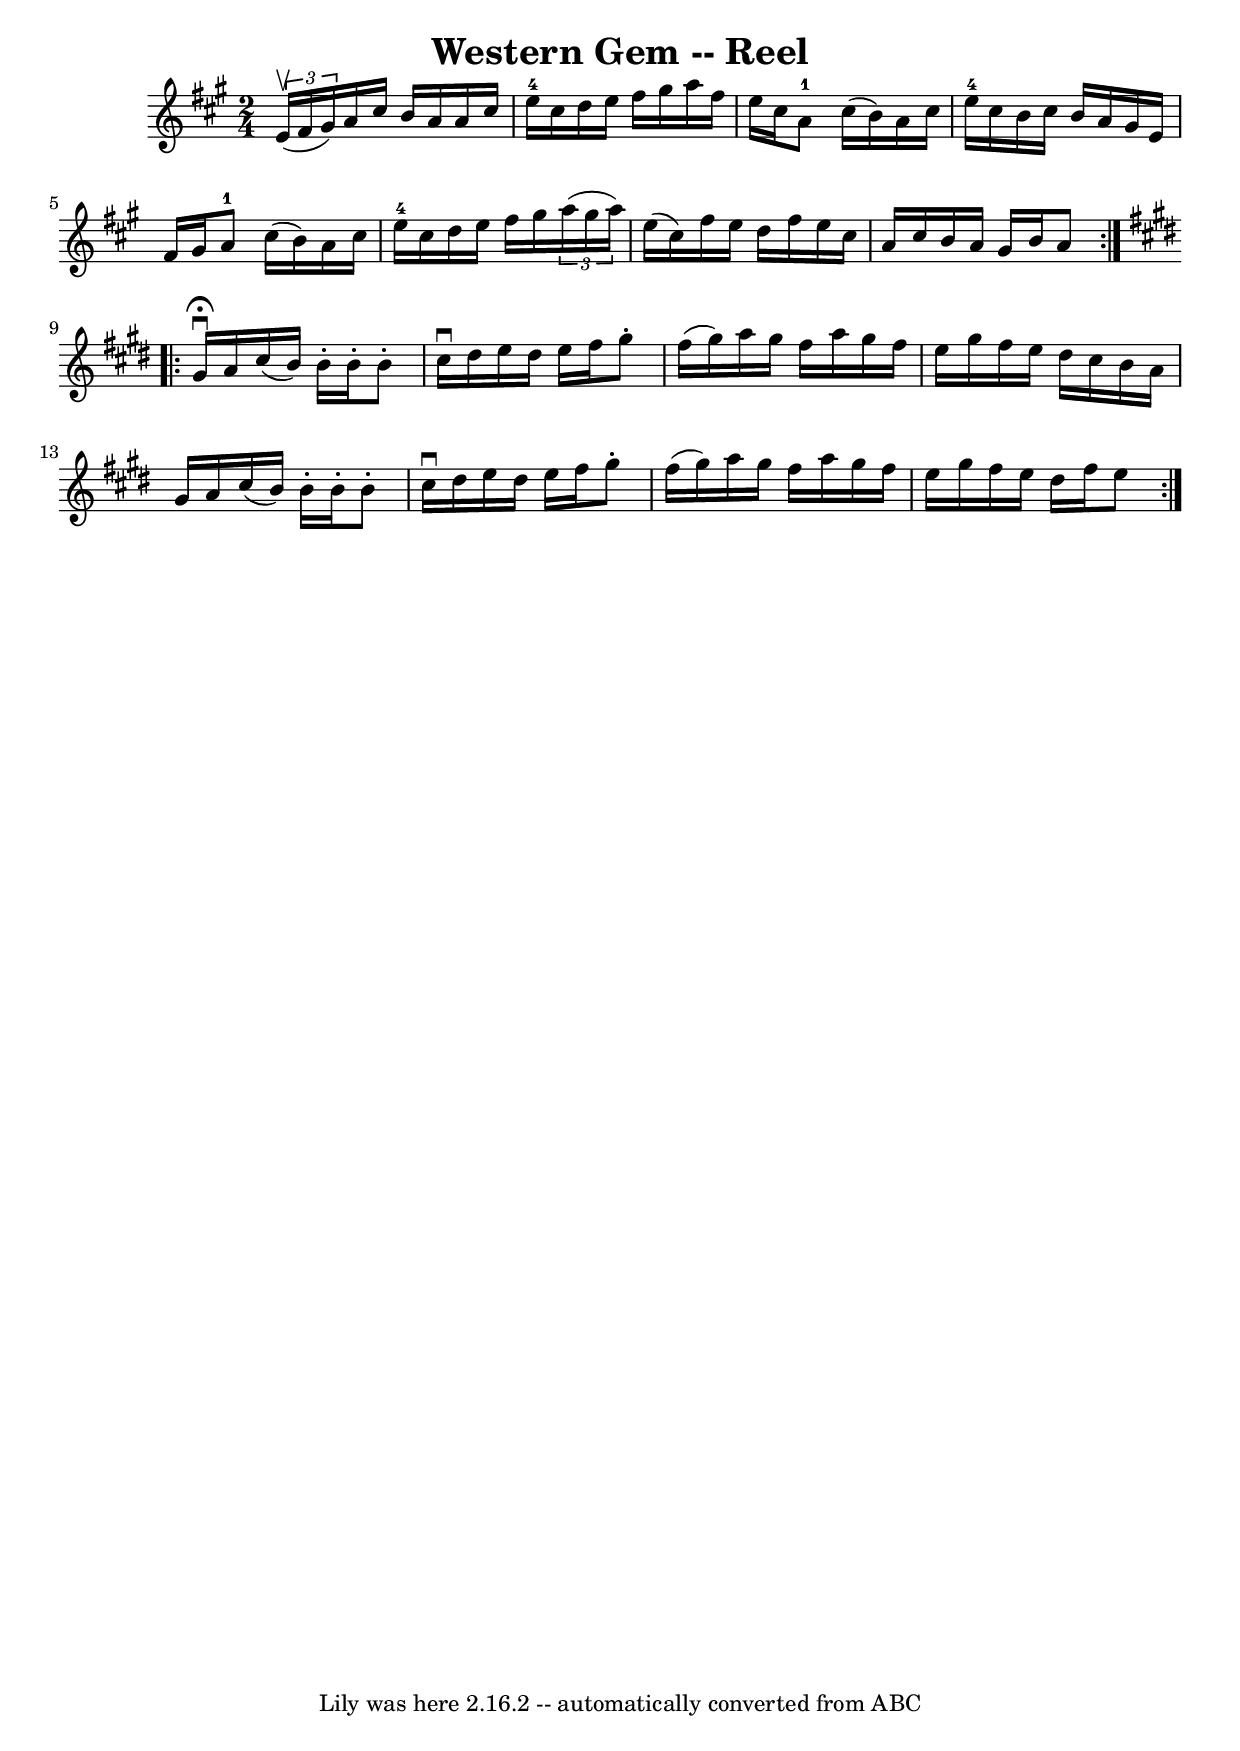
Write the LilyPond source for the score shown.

\version "2.7.40"
\include "Mammoth.ily"
\header {
	%% book = "Ryan's Mammoth Collection"
	crossRefNumber = "1"
	footnotes = "\\\\376"
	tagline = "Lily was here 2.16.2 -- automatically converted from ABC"
	title = "Western Gem -- Reel"
}
voicedefault =  {


\repeat volta 2 {
\time 2/4 
\key a \major   \times 2/3 { e'16^\upbow(fis'16 gis'16) } 
|
 a'16 cis''16 b'16 a'16 a'16 cis''16 e''16-4   
cis''16    |
 d''16 e''16 fis''16 gis''16 a''16 fis''16  
 e''16 cis''16    |
 a'8-1 cis''16 (b'16) a'16    
cis''16 e''16-4 cis''16    |
 b'16 cis''16 b'16 a'16   
 gis'16 e'16 fis'16 gis'16    |
 a'8-1 cis''16 (
b'16) a'16 cis''16 e''16-4 cis''16    |
 d''16 e''16 
 fis''16 gis''16    \times 2/3 { a''16 (gis''16 a''16) }   
e''16 (cis''16)   |
 fis''16 e''16 d''16 fis''16    
e''16 cis''16 a'16 cis''16    |
 b'16 a'16 gis'16    
b'16 a'8    }   
\key e \major   \repeat volta 2 { gis'16 
^\fermata^\downbow a'16  |
 cis''16 (b'16) b'16 -. b'16 
-. b'8 -. cis''16^\downbow dis''16    |
 e''16 dis''16    
e''16 fis''16 gis''8 -. fis''16 (gis''16)   |
 a''16    
gis''16 fis''16 a''16 gis''16 fis''16 e''16 gis''16    
|
 fis''16 e''16 dis''16 cis''16 b'16 a'16 gis'16    
a'16    |
 cis''16 (b'16) b'16 -. b'16 -. b'8 -.   
cis''16^\downbow dis''16    |
 e''16 dis''16 e''16 fis''16  
 gis''8 -. fis''16 (gis''16)   |
 a''16 gis''16 fis''16  
 a''16 gis''16 fis''16 e''16 gis''16    |
 fis''16    
e''16 dis''16 fis''16 e''8    }   
}

\score{
    <<

	\context Staff="default"
	{
	    \voicedefault 
	}

    >>
	\layout {
	}
	\midi {}
}
